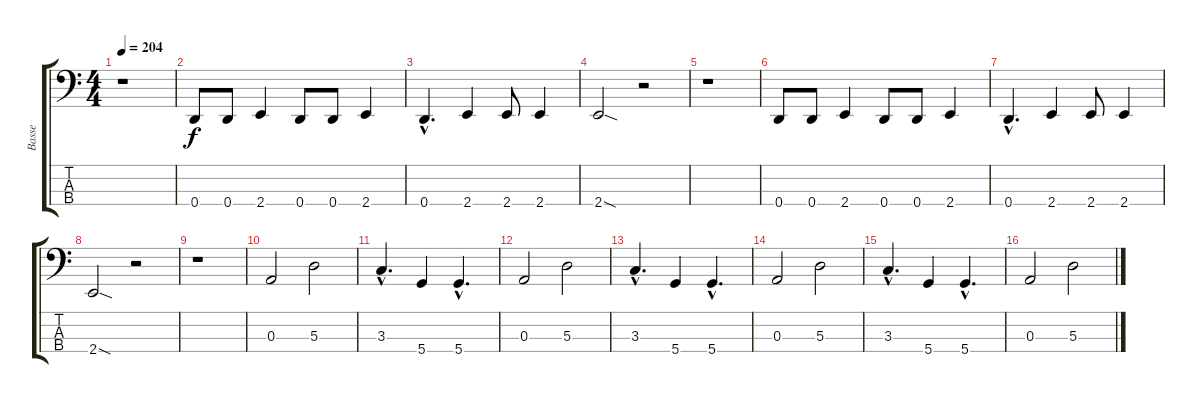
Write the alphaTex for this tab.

\track ("Basse" "Basse") {instrument electricbassfinger}
\staff {score tabs}
\tuning (G2 D2 A1 D1) {hide}
\ts (4 4)
\tempo 204
\clef f4
\ks c
r.1{dy f} |
0.4.8 0.4.8 2.4.4 0.4.8 0.4.8 2.4.4 |
0.4{hac}.4{d} 2.4.4 2.4.8 2.4.4 |
2.4{sod}.2 r.2 |
r.1 |
0.4.8 0.4.8 2.4.4 0.4.8 0.4.8 2.4.4 |
0.4{hac}.4{d} 2.4.4 2.4.8 2.4.4 |
2.4{sod}.2 r.2 |
r.1 |
0.3.2 5.3.2 |
3.3{hac}.4{d} 5.4.4 5.4{hac}.4{d} |
0.3.2 5.3.2 |
3.3{hac}.4{d} 5.4.4 5.4{hac}.4{d} |
0.3.2 5.3.2 |
3.3{hac}.4{d} 5.4.4 5.4{hac}.4{d} |
0.3.2 5.3.2
